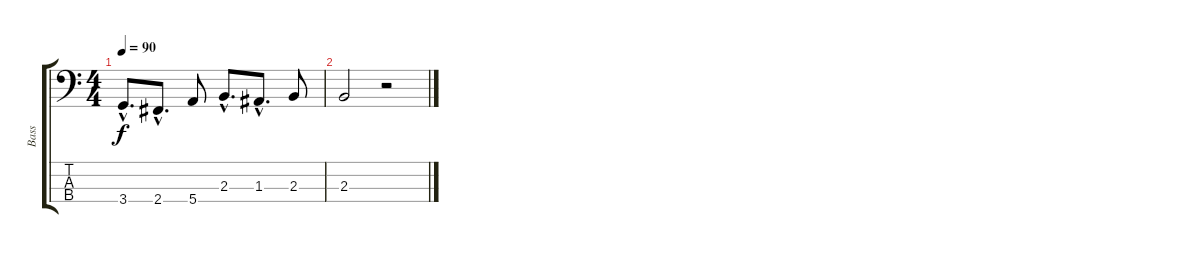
\track ("Bass" "Bass") {instrument electricbasspick}
\staff {score tabs}
\tuning (G2 D2 A1 E1) {hide}
\ts (4 4)
\tempo 90
\clef f4
\ks c
3.4{hac}.8{d dy f} 2.4{hac}.8{d} 5.4.8 2.3{hac}.8{d} 1.3{hac}.8{d} 2.3.8 |
2.3.2 r.2
